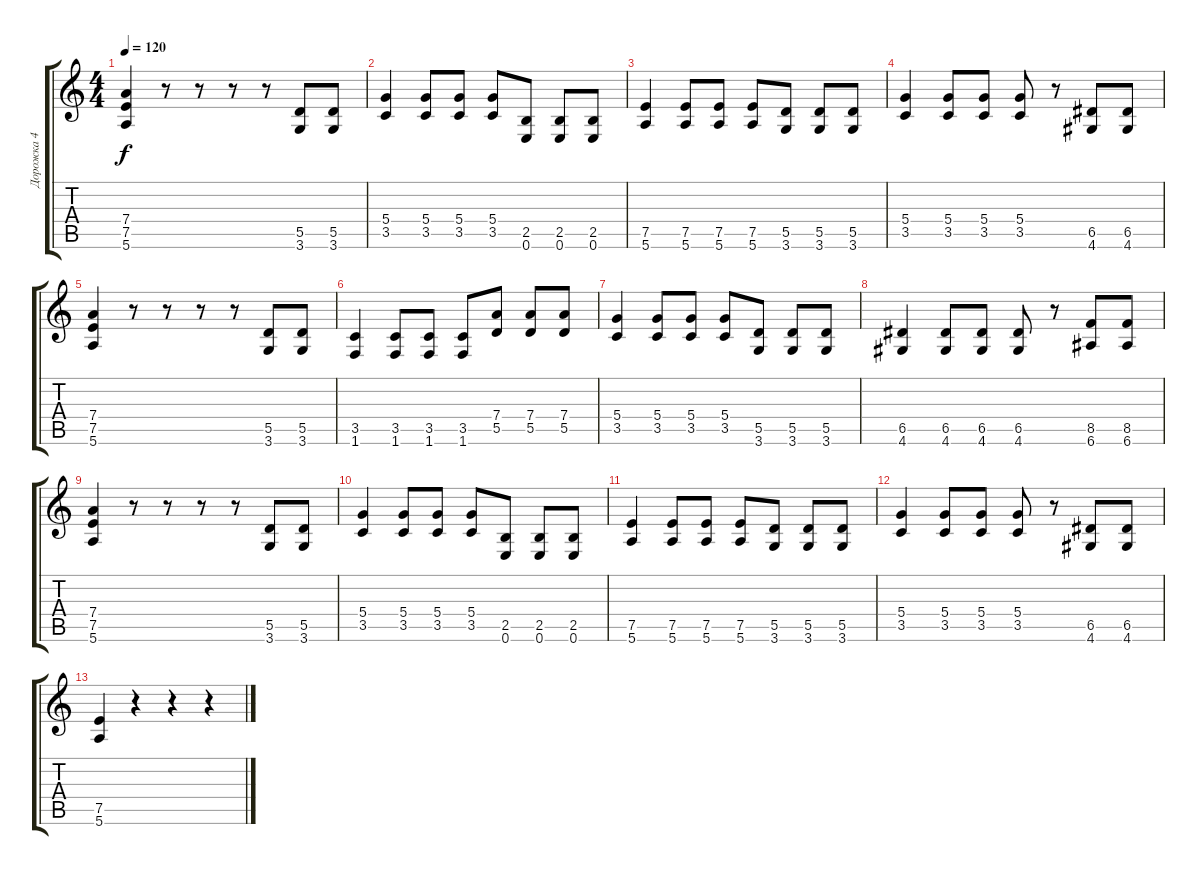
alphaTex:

\track ("Дорожка 4" "Дорожка 4") {instrument distortionguitar}
\staff {score tabs}
\tuning (E4 B3 G3 D3 A2 E2) {hide}
\ts (4 4)
\tempo 120
\clef g2
\ks c
(7.4 7.5 5.6).4{dy f} r.8 r.8 r.8 r.8 (5.5 3.6).8 (5.5 3.6).8 |
(5.4 3.5).4 (5.4 3.5).8 (5.4 3.5).8 (5.4 3.5).8 (2.5 0.6).8 (2.5 0.6).8 (2.5 0.6).8 |
(7.5 5.6).4 (7.5 5.6).8 (7.5 5.6).8 (7.5 5.6).8 (5.5 3.6).8 (5.5 3.6).8 (5.5 3.6).8 |
(5.4 3.5).4 (5.4 3.5).8 (5.4 3.5).8 (5.4 3.5).8 r.8 (6.5 4.6).8 (6.5 4.6).8 |
(7.4 7.5 5.6).4 r.8 r.8 r.8 r.8 (5.5 3.6).8 (5.5 3.6).8 |
(3.5 1.6).4 (3.5 1.6).8 (3.5 1.6).8 (3.5 1.6).8 (7.4 5.5).8 (7.4 5.5).8 (7.4 5.5).8 |
(5.4 3.5).4 (5.4 3.5).8 (5.4 3.5).8 (5.4 3.5).8 (5.5 3.6).8 (5.5 3.6).8 (5.5 3.6).8 |
(6.5 4.6).4 (6.5 4.6).8 (6.5 4.6).8 (6.5 4.6).8 r.8 (8.5 6.6).8 (8.5 6.6).8 |
(7.4 7.5 5.6).4 r.8 r.8 r.8 r.8 (5.5 3.6).8 (5.5 3.6).8 |
(5.4 3.5).4 (5.4 3.5).8 (5.4 3.5).8 (5.4 3.5).8 (2.5 0.6).8 (2.5 0.6).8 (2.5 0.6).8 |
(7.5 5.6).4 (7.5 5.6).8 (7.5 5.6).8 (7.5 5.6).8 (5.5 3.6).8 (5.5 3.6).8 (5.5 3.6).8 |
(5.4 3.5).4 (5.4 3.5).8 (5.4 3.5).8 (5.4 3.5).8 r.8 (6.5 4.6).8 (6.5 4.6).8 |
(7.5 5.6).4 r.4 r.4 r.4
